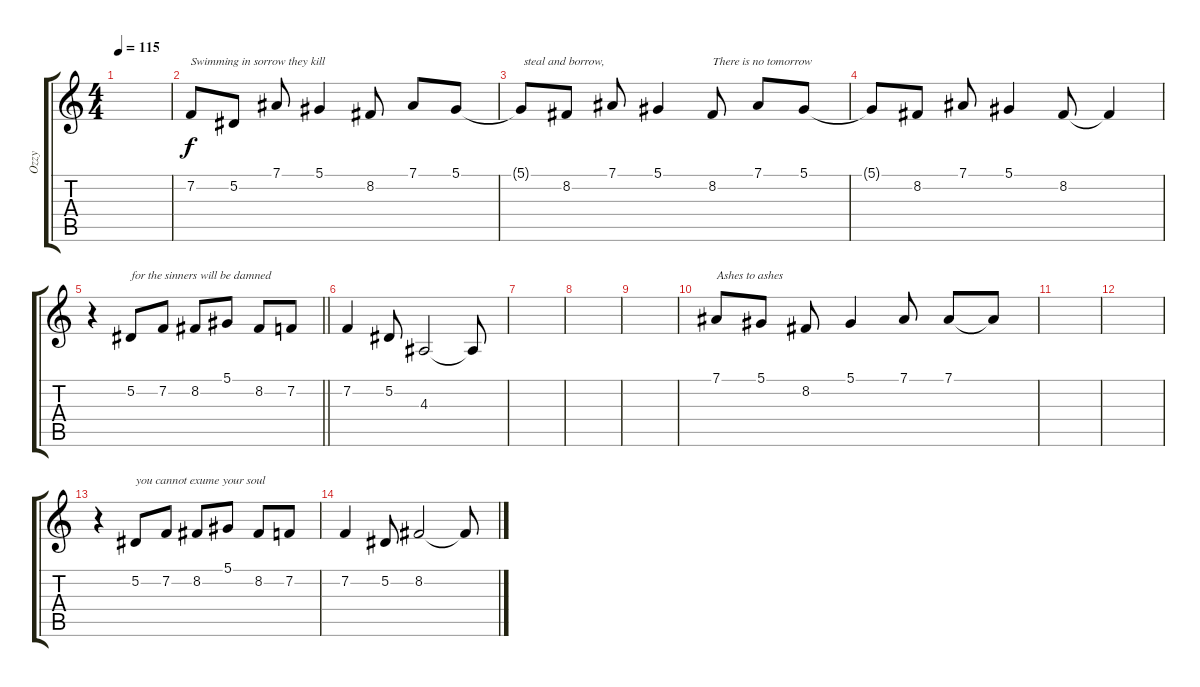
\track ("Ozzy" "Ozzy") {instrument harmonica}
\staff {score tabs}
\tuning (Eb4 Bb3 Gb3 Db3 Ab2 Eb2) {hide}
\ts (4 4)
\tempo 115
\clef g2
\ks c
|
7.2.8{txt "Swimming in sorrow they kill"} 5.2.8 7.1.8 5.1.4 8.2.8 7.1.8 5.1.8 |
5.1{t}.8{txt " steal and borrow,"} 8.2.8 7.1.8 5.1.4 8.2.8{txt "There is no tomorrow"} 7.1.8 5.1.8 |
5.1{t}.8 8.2.8 7.1.8 5.1.4 8.2.8 8.2{t}.4 |
\barLineRight lightlight
r.4 5.2.8{txt "for the sinners will be damned"} 7.2.8 8.2.8 5.1.8 8.2.8 7.2.8 |
7.2.4 5.2.8 4.3.2 4.3{t}.8 |
|
|
|
7.1.8{txt "Ashes to ashes "} 5.1.8 8.2.8 5.1.4 7.1.8 7.1.8 7.1{t}.8 |
|
|
r.4 5.2.8{txt "you cannot exume your soul"} 7.2.8 8.2.8 5.1.8 8.2.8 7.2.8 |
7.2.4 5.2.8 8.2.2 8.2{t}.8
